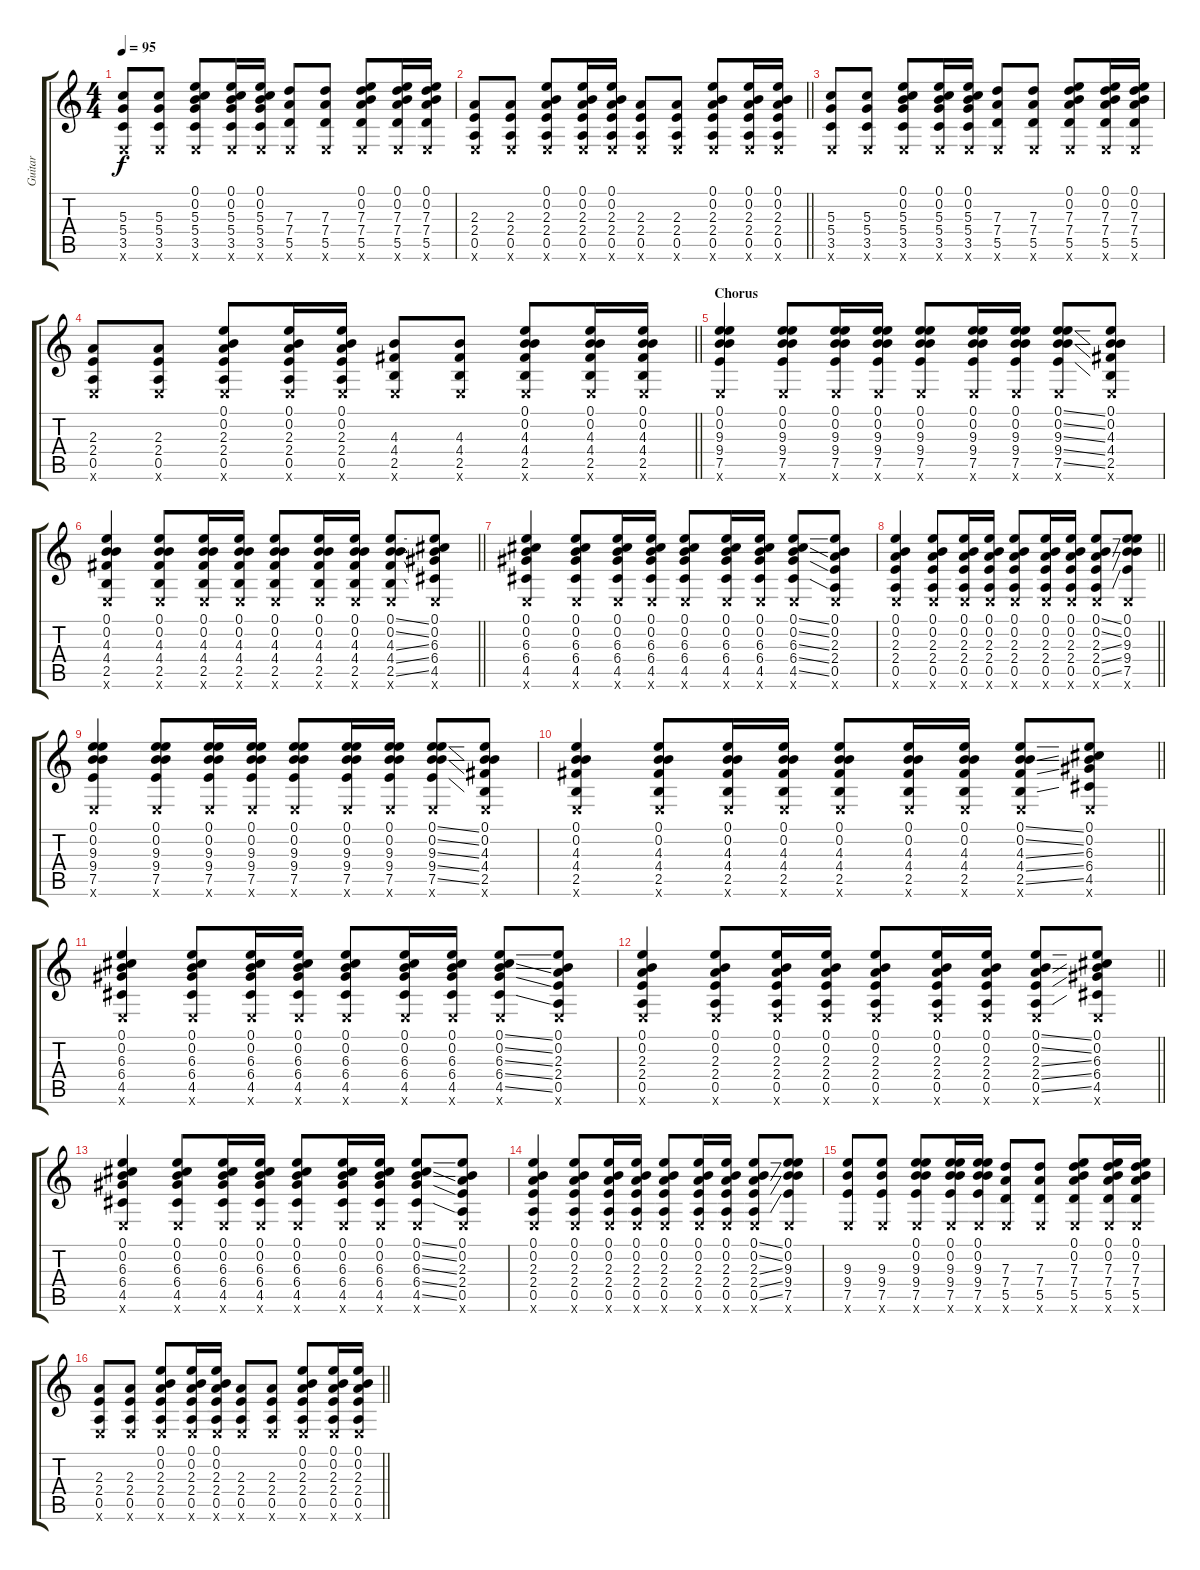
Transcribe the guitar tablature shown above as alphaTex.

\track ("Guitar" "Guitar") {instrument acousticguitarsteel}
\staff {score tabs}
\tuning (E4 B3 G3 D3 A2 E2) {hide}
\ts (4 4)
\tempo 95
\clef g2
\ks c
(5.3 5.4 3.5 0.6{x}).8{dy f} (5.3 5.4 3.5 0.6{x}).8 (0.1 0.2 5.3 5.4 3.5 0.6{x}).8 (0.1 0.2 5.3 5.4 3.5 0.6{x}).16 (0.1 0.2 5.3 5.4 3.5 0.6{x}).16 (7.3 7.4 5.5 0.6{x}).8 (7.3 7.4 5.5 0.6{x}).8 (0.1 0.2 7.3 7.4 5.5 0.6{x}).8 (0.1 0.2 7.3 7.4 5.5 0.6{x}).16 (0.1 0.2 7.3 7.4 5.5 0.6{x}).16 |
\barLineRight lightlight
(2.3 2.4 0.5 0.6{x}).8 (2.3 2.4 0.5 0.6{x}).8 (0.1 0.2 2.3 2.4 0.5 0.6{x}).8 (0.1 0.2 2.3 2.4 0.5 0.6{x}).16 (0.1 0.2 2.3 2.4 0.5 0.6{x}).16 (2.3 2.4 0.5 0.6{x}).8 (2.3 2.4 0.5 0.6{x}).8 (0.1 0.2 2.3 2.4 0.5 0.6{x}).8 (0.1 0.2 2.3 2.4 0.5 0.6{x}).16 (0.1 0.2 2.3 2.4 0.5 0.6{x}).16 |
(5.3 5.4 3.5 0.6{x}).8 (5.3 5.4 3.5 0.6{x}).8 (0.1 0.2 5.3 5.4 3.5 0.6{x}).8 (0.1 0.2 5.3 5.4 3.5 0.6{x}).16 (0.1 0.2 5.3 5.4 3.5 0.6{x}).16 (7.3 7.4 5.5 0.6{x}).8 (7.3 7.4 5.5 0.6{x}).8 (0.1 0.2 7.3 7.4 5.5 0.6{x}).8 (0.1 0.2 7.3 7.4 5.5 0.6{x}).16 (0.1 0.2 7.3 7.4 5.5 0.6{x}).16 |
\barLineRight lightlight
(2.3 2.4 0.5 0.6{x}).8 (2.3 2.4 0.5 0.6{x}).8 (0.1 0.2 2.3 2.4 0.5 0.6{x}).8 (0.1 0.2 2.3 2.4 0.5 0.6{x}).16 (0.1 0.2 2.3 2.4 0.5 0.6{x}).16 (4.3 4.4 2.5 0.6{x}).8 (4.3 4.4 2.5 0.6{x}).8 (0.1 0.2 4.3 4.4 2.5 0.6{x}).8 (0.1 0.2 4.3 4.4 2.5 0.6{x}).16 (0.1 0.2 4.3 4.4 2.5 0.6{x}).16 |
\section ("" "Chorus")
(0.1 0.2 9.3 9.4 7.5 0.6{x}).4 (0.1 0.2 9.3 9.4 7.5 0.6{x}).8 (0.1 0.2 9.3 9.4 7.5 0.6{x}).16 (0.1 0.2 9.3 9.4 7.5 0.6{x}).16 (0.1 0.2 9.3 9.4 7.5 0.6{x}).8 (0.1 0.2 9.3 9.4 7.5 0.6{x}).16 (0.1 0.2 9.3 9.4 7.5 0.6{x}).16 (0.1{ss} 0.2{ss} 9.3{ss} 9.4{ss} 7.5{ss} 0.6{x}).8 (0.1 0.2 4.3 4.4 2.5 0.6{x}).8 |
\barLineRight lightlight
(0.1 0.2 4.3 4.4 2.5 0.6{x}).4 (0.1 0.2 4.3 4.4 2.5 0.6{x}).8 (0.1 0.2 4.3 4.4 2.5 0.6{x}).16 (0.1 0.2 4.3 4.4 2.5 0.6{x}).16 (0.1 0.2 4.3 4.4 2.5 0.6{x}).8 (0.1 0.2 4.3 4.4 2.5 0.6{x}).16 (0.1 0.2 4.3 4.4 2.5 0.6{x}).16 (0.1{ss} 0.2{ss} 4.3{ss} 4.4{ss} 2.5{ss} 0.6{x}).8 (0.1 0.2 6.3 6.4 4.5 0.6{x}).8 |
(0.1 0.2 6.3 6.4 4.5 0.6{x}).4 (0.1 0.2 6.3 6.4 4.5 0.6{x}).8 (0.1 0.2 6.3 6.4 4.5 0.6{x}).16 (0.1 0.2 6.3 6.4 4.5 0.6{x}).16 (0.1 0.2 6.3 6.4 4.5 0.6{x}).8 (0.1 0.2 6.3 6.4 4.5 0.6{x}).16 (0.1 0.2 6.3 6.4 4.5 0.6{x}).16 (0.1{ss} 0.2{ss} 6.3{ss} 6.4{ss} 4.5{ss} 0.6{x}).8 (0.1 0.2 2.3 2.4 0.5 0.6{x}).8 |
\barLineRight lightlight
(0.1 0.2 2.3 2.4 0.5 0.6{x}).4 (0.1 0.2 2.3 2.4 0.5 0.6{x}).8 (0.1 0.2 2.3 2.4 0.5 0.6{x}).16 (0.1 0.2 2.3 2.4 0.5 0.6{x}).16 (0.1 0.2 2.3 2.4 0.5 0.6{x}).8 (0.1 0.2 2.3 2.4 0.5 0.6{x}).16 (0.1 0.2 2.3 2.4 0.5 0.6{x}).16 (0.1{ss} 0.2{ss} 2.3{ss} 2.4{ss} 0.5{ss} 0.6{x}).8 (0.1 0.2 9.3 9.4 7.5 0.6{x}).8 |
(0.1 0.2 9.3 9.4 7.5 0.6{x}).4 (0.1 0.2 9.3 9.4 7.5 0.6{x}).8 (0.1 0.2 9.3 9.4 7.5 0.6{x}).16 (0.1 0.2 9.3 9.4 7.5 0.6{x}).16 (0.1 0.2 9.3 9.4 7.5 0.6{x}).8 (0.1 0.2 9.3 9.4 7.5 0.6{x}).16 (0.1 0.2 9.3 9.4 7.5 0.6{x}).16 (0.1{ss} 0.2{ss} 9.3{ss} 9.4{ss} 7.5{ss} 0.6{x}).8 (0.1 0.2 4.3 4.4 2.5 0.6{x}).8 |
\barLineRight lightlight
(0.1 0.2 4.3 4.4 2.5 0.6{x}).4 (0.1 0.2 4.3 4.4 2.5 0.6{x}).8 (0.1 0.2 4.3 4.4 2.5 0.6{x}).16 (0.1 0.2 4.3 4.4 2.5 0.6{x}).16 (0.1 0.2 4.3 4.4 2.5 0.6{x}).8 (0.1 0.2 4.3 4.4 2.5 0.6{x}).16 (0.1 0.2 4.3 4.4 2.5 0.6{x}).16 (0.1{ss} 0.2{ss} 4.3{ss} 4.4{ss} 2.5{ss} 0.6{x}).8 (0.1 0.2 6.3 6.4 4.5 0.6{x}).8 |
(0.1 0.2 6.3 6.4 4.5 0.6{x}).4 (0.1 0.2 6.3 6.4 4.5 0.6{x}).8 (0.1 0.2 6.3 6.4 4.5 0.6{x}).16 (0.1 0.2 6.3 6.4 4.5 0.6{x}).16 (0.1 0.2 6.3 6.4 4.5 0.6{x}).8 (0.1 0.2 6.3 6.4 4.5 0.6{x}).16 (0.1 0.2 6.3 6.4 4.5 0.6{x}).16 (0.1{ss} 0.2{ss} 6.3{ss} 6.4{ss} 4.5{ss} 0.6{x}).8 (0.1 0.2 2.3 2.4 0.5 0.6{x}).8 |
\barLineRight lightlight
(0.1 0.2 2.3 2.4 0.5 0.6{x}).4 (0.1 0.2 2.3 2.4 0.5 0.6{x}).8 (0.1 0.2 2.3 2.4 0.5 0.6{x}).16 (0.1 0.2 2.3 2.4 0.5 0.6{x}).16 (0.1 0.2 2.3 2.4 0.5 0.6{x}).8 (0.1 0.2 2.3 2.4 0.5 0.6{x}).16 (0.1 0.2 2.3 2.4 0.5 0.6{x}).16 (0.1{ss} 0.2{ss} 2.3{ss} 2.4{ss} 0.5{ss} 0.6{x}).8 (0.1 0.2 6.3 6.4 4.5 0.6{x}).8 |
(0.1 0.2 6.3 6.4 4.5 0.6{x}).4 (0.1 0.2 6.3 6.4 4.5 0.6{x}).8 (0.1 0.2 6.3 6.4 4.5 0.6{x}).16 (0.1 0.2 6.3 6.4 4.5 0.6{x}).16 (0.1 0.2 6.3 6.4 4.5 0.6{x}).8 (0.1 0.2 6.3 6.4 4.5 0.6{x}).16 (0.1 0.2 6.3 6.4 4.5 0.6{x}).16 (0.1{ss} 0.2{ss} 6.3{ss} 6.4{ss} 4.5{ss} 0.6{x}).8 (0.1 0.2 2.3 2.4 0.5 0.6{x}).8 |
(0.1 0.2 2.3 2.4 0.5 0.6{x}).4 (0.1 0.2 2.3 2.4 0.5 0.6{x}).8 (0.1 0.2 2.3 2.4 0.5 0.6{x}).16 (0.1 0.2 2.3 2.4 0.5 0.6{x}).16 (0.1 0.2 2.3 2.4 0.5 0.6{x}).8 (0.1 0.2 2.3 2.4 0.5 0.6{x}).16 (0.1 0.2 2.3 2.4 0.5 0.6{x}).16 (0.1{ss} 0.2{ss} 2.3{ss} 2.4{ss} 0.5{ss} 0.6{x}).8 (0.1 0.2 9.3 9.4 7.5 0.6{x}).8 |
(9.3 9.4 7.5 0.6{x}).8 (9.3 9.4 7.5 0.6{x}).8 (0.1 0.2 9.3 9.4 7.5 0.6{x}).8 (0.1 0.2 9.3 9.4 7.5 0.6{x}).16 (0.1 0.2 9.3 9.4 7.5 0.6{x}).16 (7.3 7.4 5.5 0.6{x}).8 (7.3 7.4 5.5 0.6{x}).8 (0.1 0.2 7.3 7.4 5.5 0.6{x}).8 (0.1 0.2 7.3 7.4 5.5 0.6{x}).16 (0.1 0.2 7.3 7.4 5.5 0.6{x}).16 |
\barLineRight lightlight
(2.3 2.4 0.5 0.6{x}).8 (2.3 2.4 0.5 0.6{x}).8 (0.1 0.2 2.3 2.4 0.5 0.6{x}).8 (0.1 0.2 2.3 2.4 0.5 0.6{x}).16 (0.1 0.2 2.3 2.4 0.5 0.6{x}).16 (2.3 2.4 0.5 0.6{x}).8 (2.3 2.4 0.5 0.6{x}).8 (0.1 0.2 2.3 2.4 0.5 0.6{x}).8 (0.1 0.2 2.3 2.4 0.5 0.6{x}).16 (0.1 0.2 2.3 2.4 0.5 0.6{x}).16
